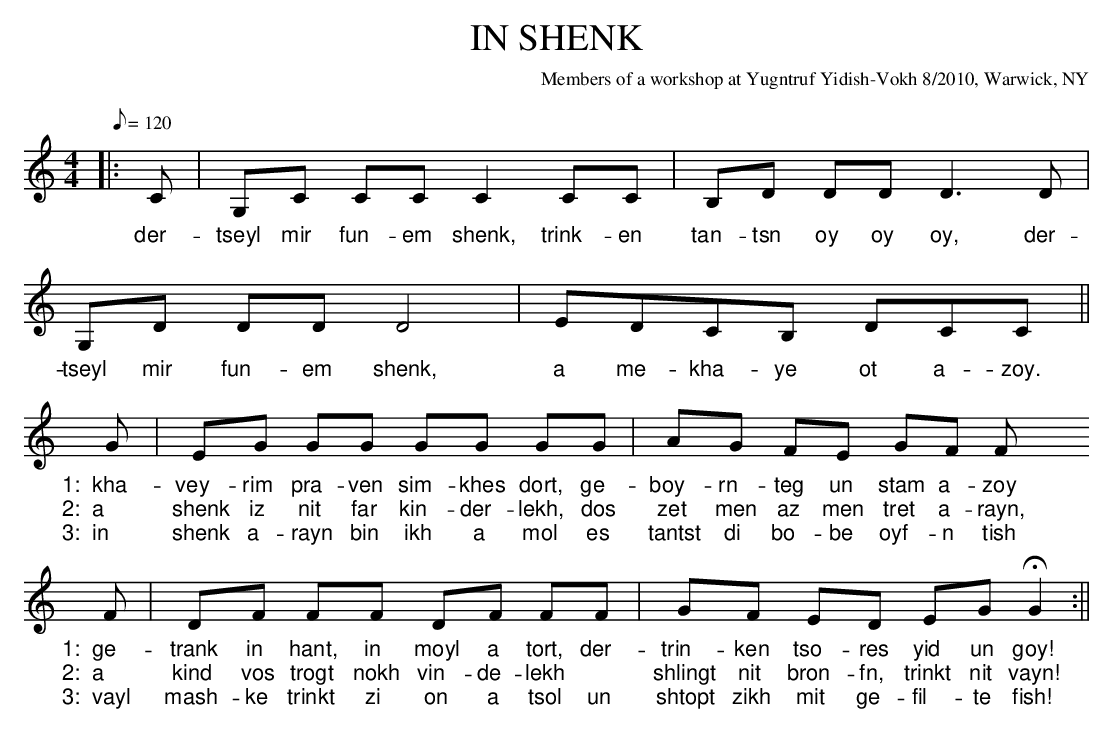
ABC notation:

X:1
T:in shenk
C:Members of a workshop at Yugntruf Yidish-Vokh 8/2010, Warwick, NY
M:4/4
K:C
Q:120
L:1/8
|: C | G,C CC C2 CC | B,D DD D3 D |
w:der-tseyl mir fun-em shenk, trink-en tan-tsn oy oy oy, der-
G,D DD D4 | EDCB, DCC ||
w:tseyl mir fun-em shenk, a me-kha-ye ot a-zoy.
G | EG GG GG GG | AG FE GF F
w:1:~~kha-vey-rim pra-ven sim-khes dort, ge-boy-rn-teg un stam a-zoy
w:2:~~a shenk iz nit far kin-der-lekh, dos zet men az men tret a-rayn,
w:3:~~in shenk a-rayn bin ikh a mol es tantst di bo-be oyf-n tish
F | DF FF DF FF | GF ED EG HG2 :||
w:1:~~ge-trank in hant, in moyl a tort, der-trin-ken tso-res yid un goy!
w:2:~~a kind vos trogt nokh vin-de-lekh ~ shlingt nit bron-fn, trinkt nit vayn!
w:3:~~vayl mash-ke trinkt zi on a tsol un shtopt zikh mit ge-fil-te fish!
